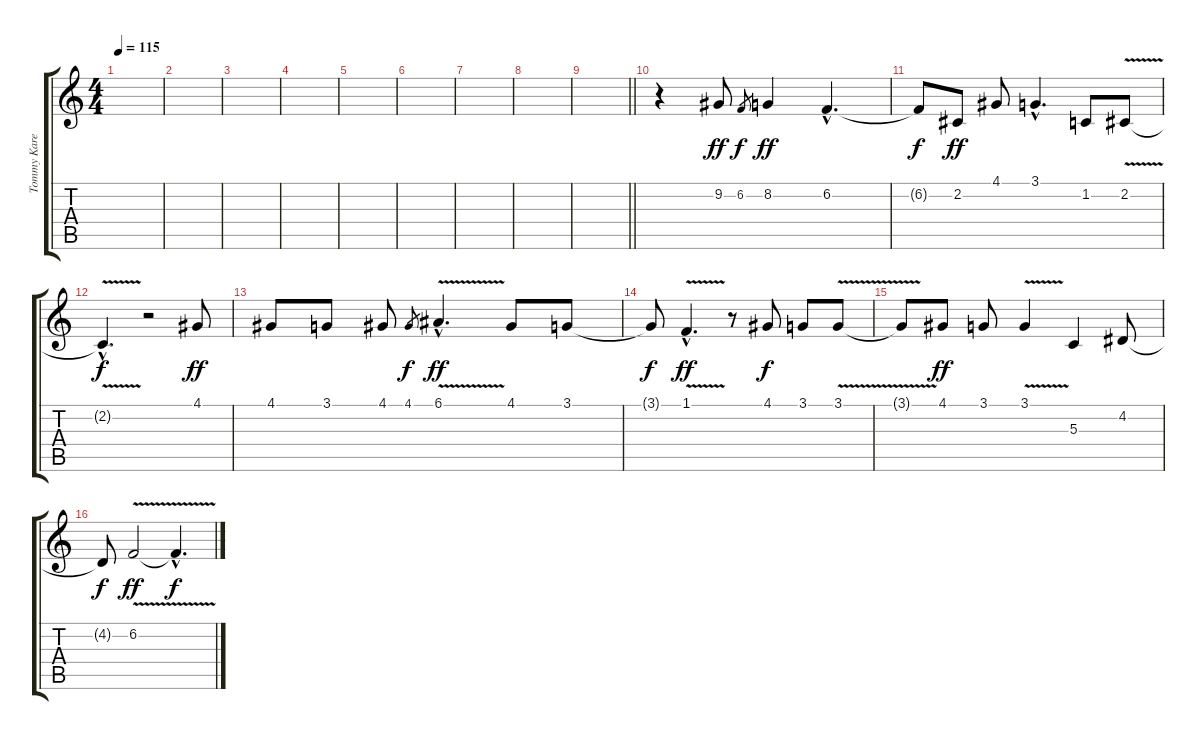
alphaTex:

\track ("Tommy Karevik" "Tommy Kare") {instrument tuba}
\staff {score tabs}
\tuning (E4 B3 G3 D3 A2 E2) {hide}
\ts (4 4)
\tempo 115
\clef g2
\ks c
|
|
|
|
|
|
|
|
\barLineRight lightlight
|
r.4 9.2.8{dy ff} 6.2.8{gr dy f} 8.2.4{dy ff} 6.2{hac}.4{d} |
6.2{t}.8{dy f} 2.2.8{dy ff} 4.1.8 3.1{hac}.4{d} 1.2.8 2.2{v}.8 |
2.2{hac t}.4{d dy f} r.2 4.1.8{dy ff} |
4.1.8 3.1.8 4.1.8 4.1.8{gr dy f} 6.1{v hac}.4{d dy ff} 4.1.8 3.1.8 |
3.1{t}.8{dy f} 1.1{v hac}.4{d dy ff} r.8 4.1.8{dy f} 3.1.8 3.1{v}.8 |
3.1{t}.8 4.1.8{dy ff} 3.1.8 3.1{v}.4 5.3.4 4.2.8 |
4.2{t}.8{dy f} 6.2{v}.2{dy ff} 6.2{hac t}.4{d dy f}
